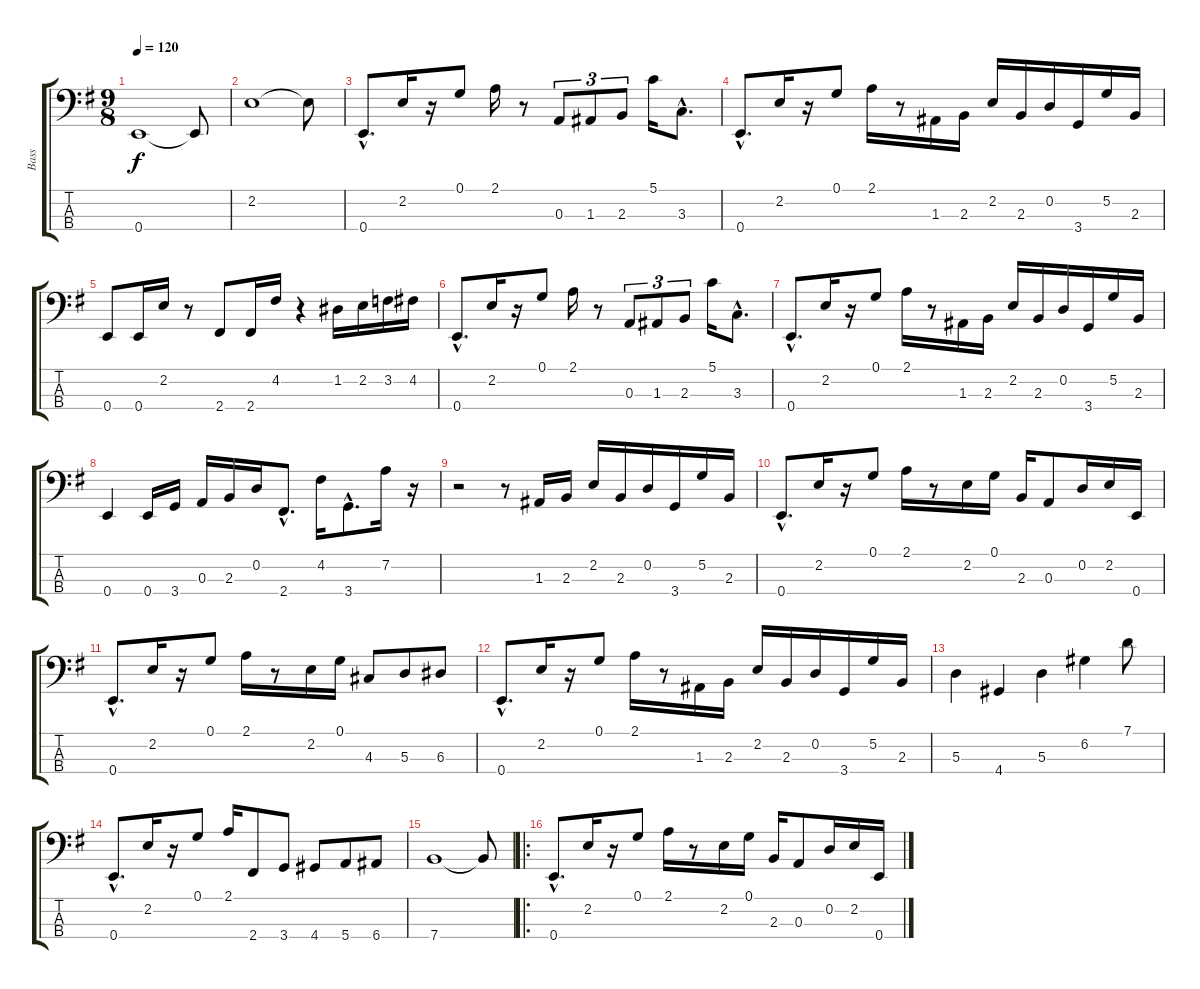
\track ("Bass" "Bass") {instrument electricbassfinger}
\staff {score tabs}
\tuning (G2 D2 A1 E1) {hide}
\ts (9 8)
\tempo 120
\clef f4
\ks g
0.4.1{dy f instrument electricbassfinger} 0.4{t}.8 |
2.2.1 2.2{t}.8 |
0.4{hac}.8{d} 2.2.16 r.16 0.1.8 2.1.16 r.8 0.3.8{tu (3 2)} 1.3.8{tu (3 2)} 2.3.8{tu (3 2)} 5.1.16 3.3{hac}.8{d} |
0.4{hac}.8{d} 2.2.16 r.16 0.1.8 2.1.16 r.8 1.3.16 2.3.16 2.2.16 2.3.16 0.2.16 3.4.16 5.2.16 2.3.16 |
0.4.8 0.4.16 2.2.16 r.8 2.4.8 2.4.16 4.2.16 r.4 1.2.16 2.2.16 3.2.16 4.2.16 |
0.4{hac}.8{d} 2.2.16 r.16 0.1.8 2.1.16 r.8 0.3.8{tu (3 2)} 1.3.8{tu (3 2)} 2.3.8{tu (3 2)} 5.1.16 3.3{hac}.8{d} |
0.4{hac}.8{d} 2.2.16 r.16 0.1.8 2.1.16 r.8 1.3.16 2.3.16 2.2.16 2.3.16 0.2.16 3.4.16 5.2.16 2.3.16 |
0.4.4 0.4.16 3.4.16 0.3.16 2.3.16 0.2.16 2.4{hac}.8{d} 4.2.16 3.4{hac}.8{d} 7.2.16 r.16 |
r.2 r.8 1.3.16 2.3.16 2.2.16 2.3.16 0.2.16 3.4.16 5.2.16 2.3.16 |
0.4{hac}.8{d} 2.2.16 r.16 0.1.8 2.1.16 r.8 2.2.16 0.1.16 2.3.16 0.3.8 0.2.16 2.2.16 0.4.16 |
0.4{hac}.8{d} 2.2.16 r.16 0.1.8 2.1.16 r.8 2.2.16 0.1.16 4.3.8 5.3.8 6.3.8 |
0.4{hac}.8{d} 2.2.16 r.16 0.1.8 2.1.16 r.8 1.3.16 2.3.16 2.2.16 2.3.16 0.2.16 3.4.16 5.2.16 2.3.16 |
5.3.4 4.4.4 5.3.4 6.2.4 7.1.8 |
0.4{hac}.8{d} 2.2.16 r.16 0.1.8 2.1.16 2.4.8 3.4.8 4.4.8 5.4.8 6.4.8 |
7.4.1 7.4{t}.8 |
\ro
0.4{hac}.8{d} 2.2.16 r.16 0.1.8 2.1.16 r.8 2.2.16 0.1.16 2.3.16 0.3.8 0.2.16 2.2.16 0.4.16
